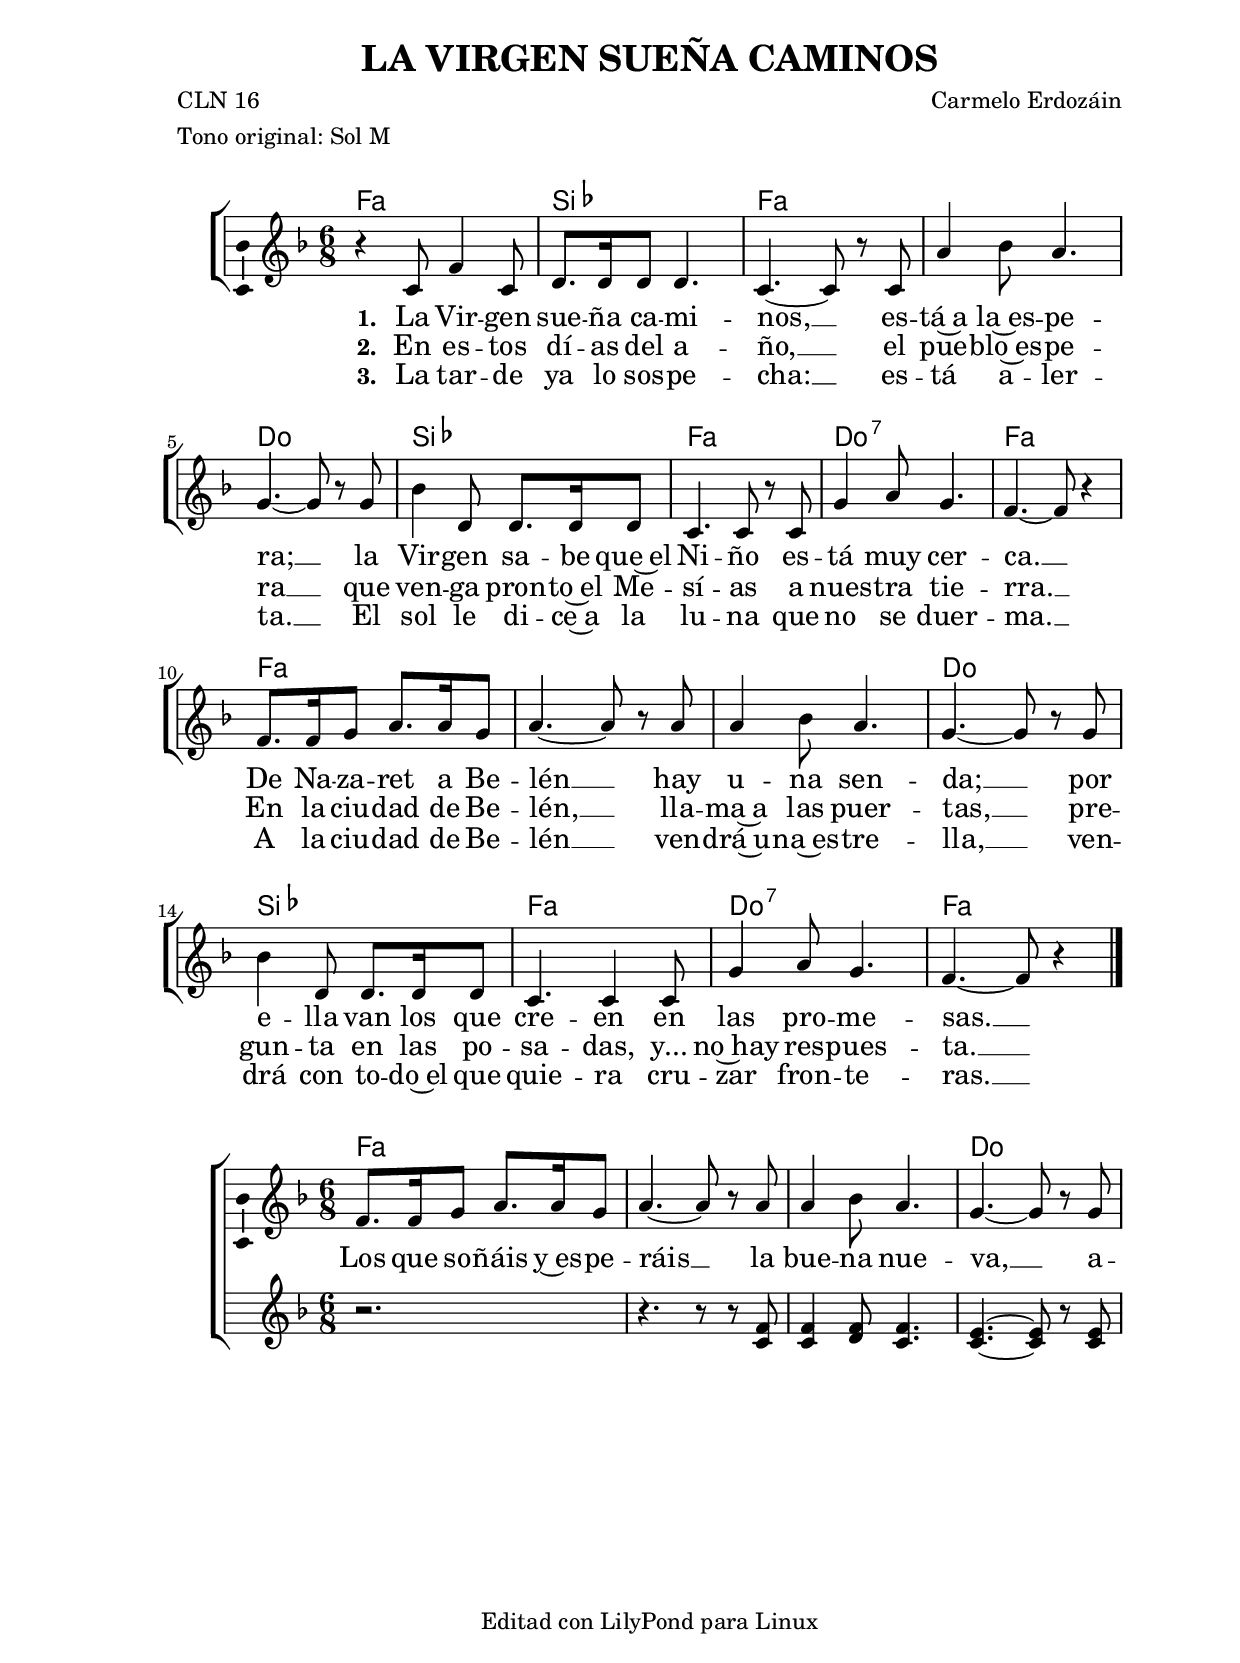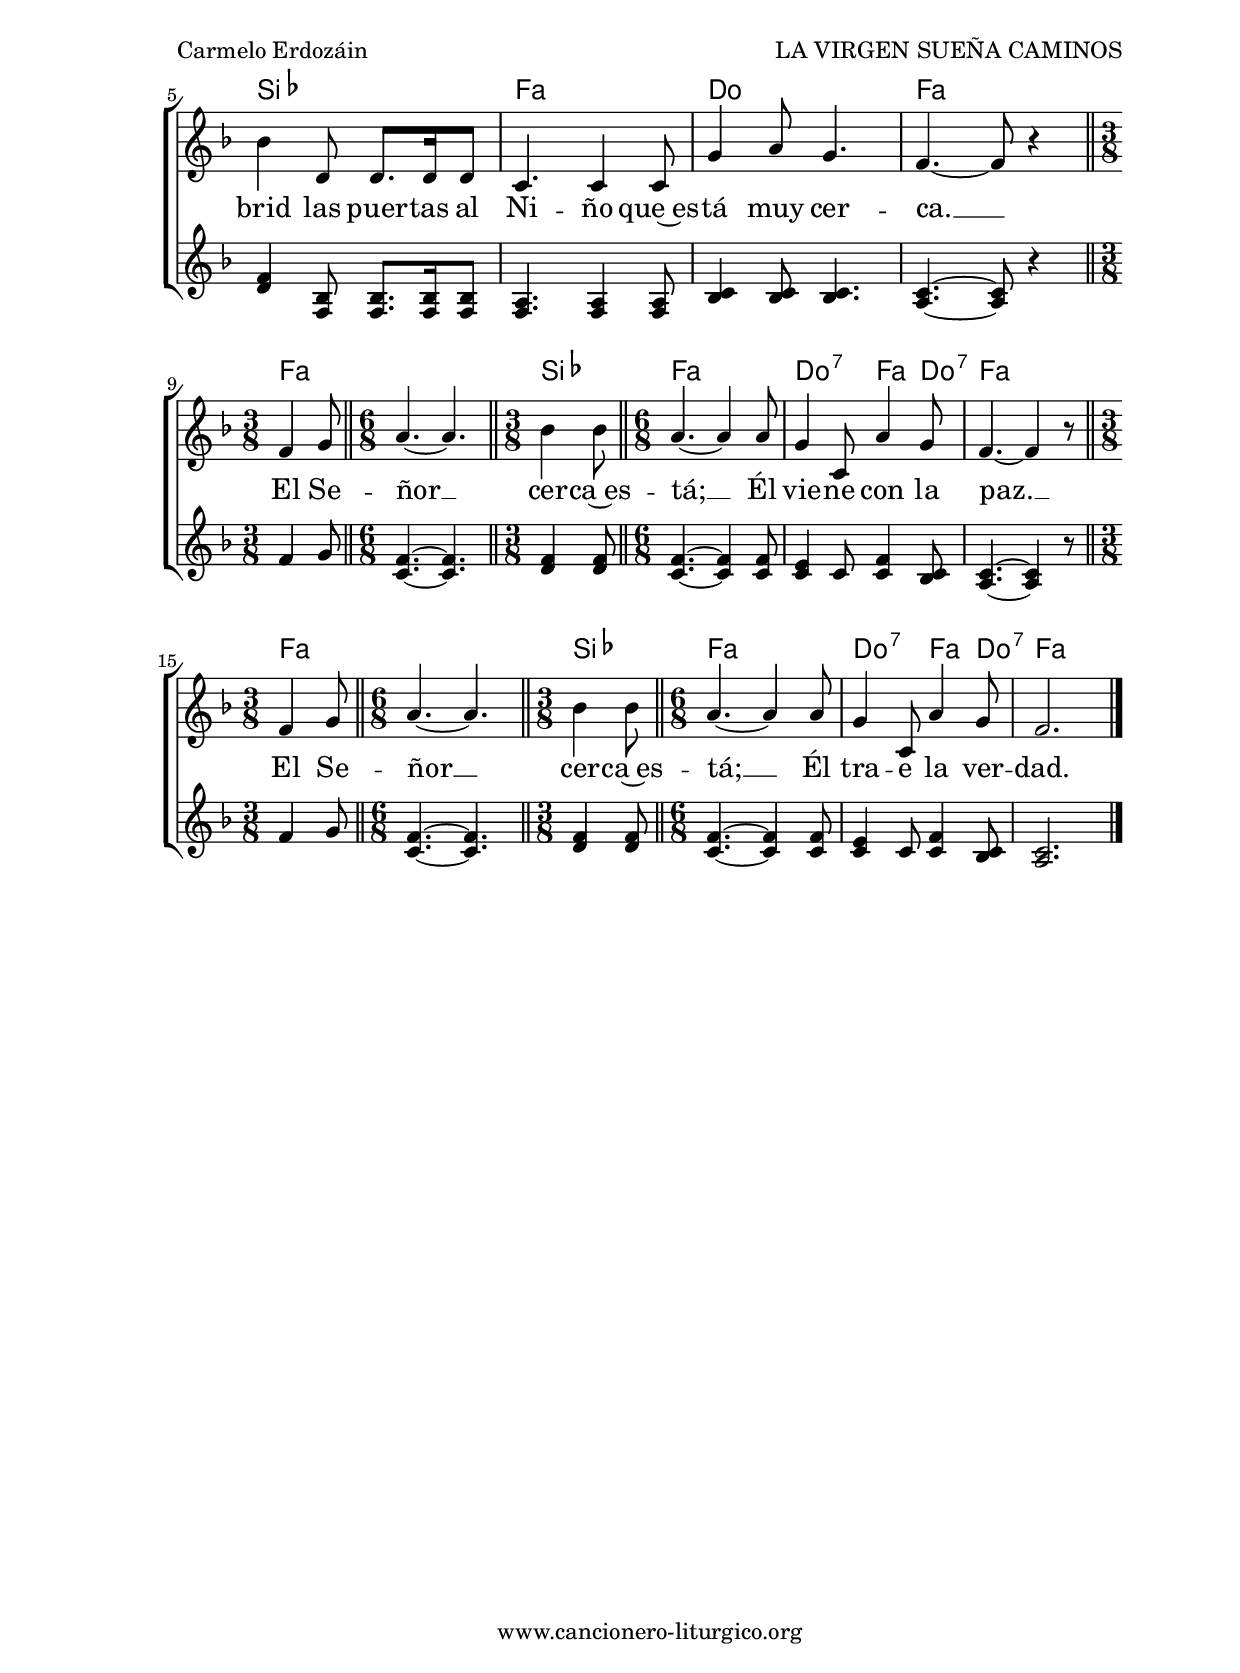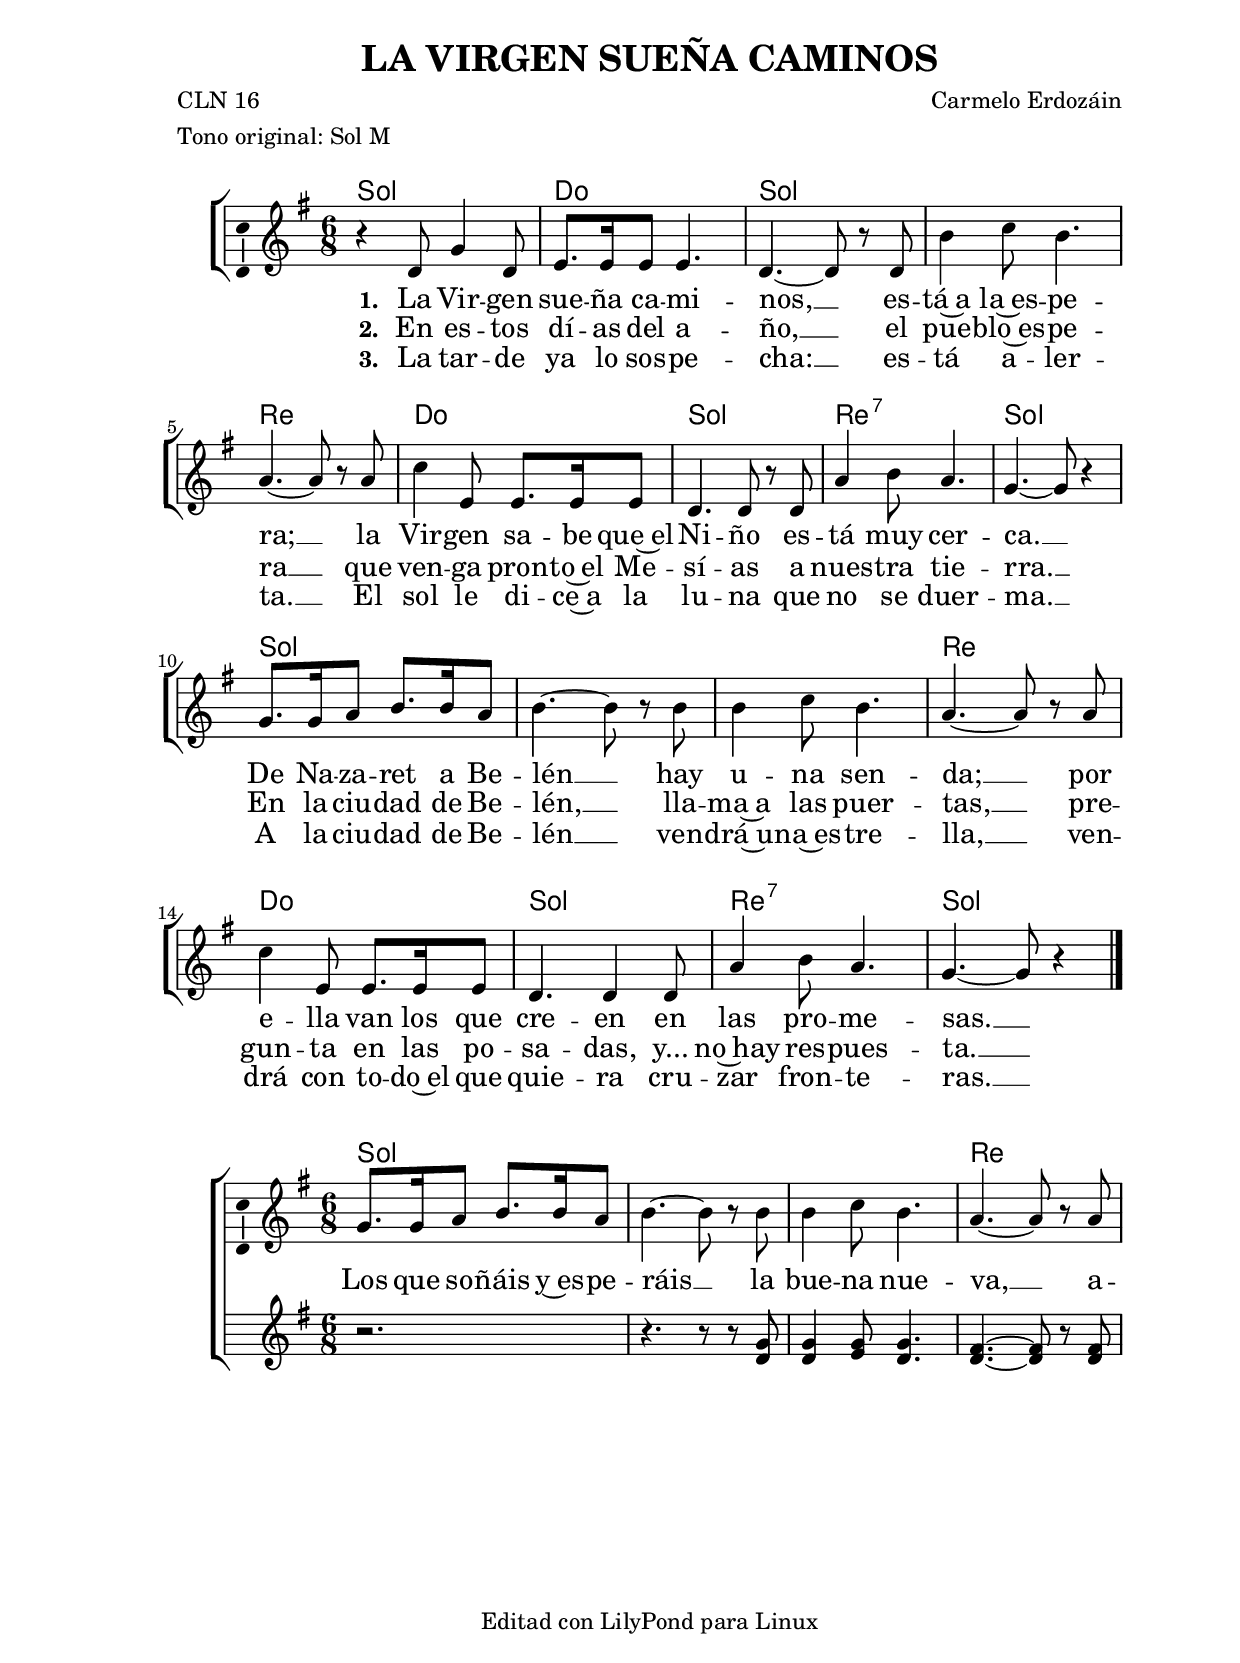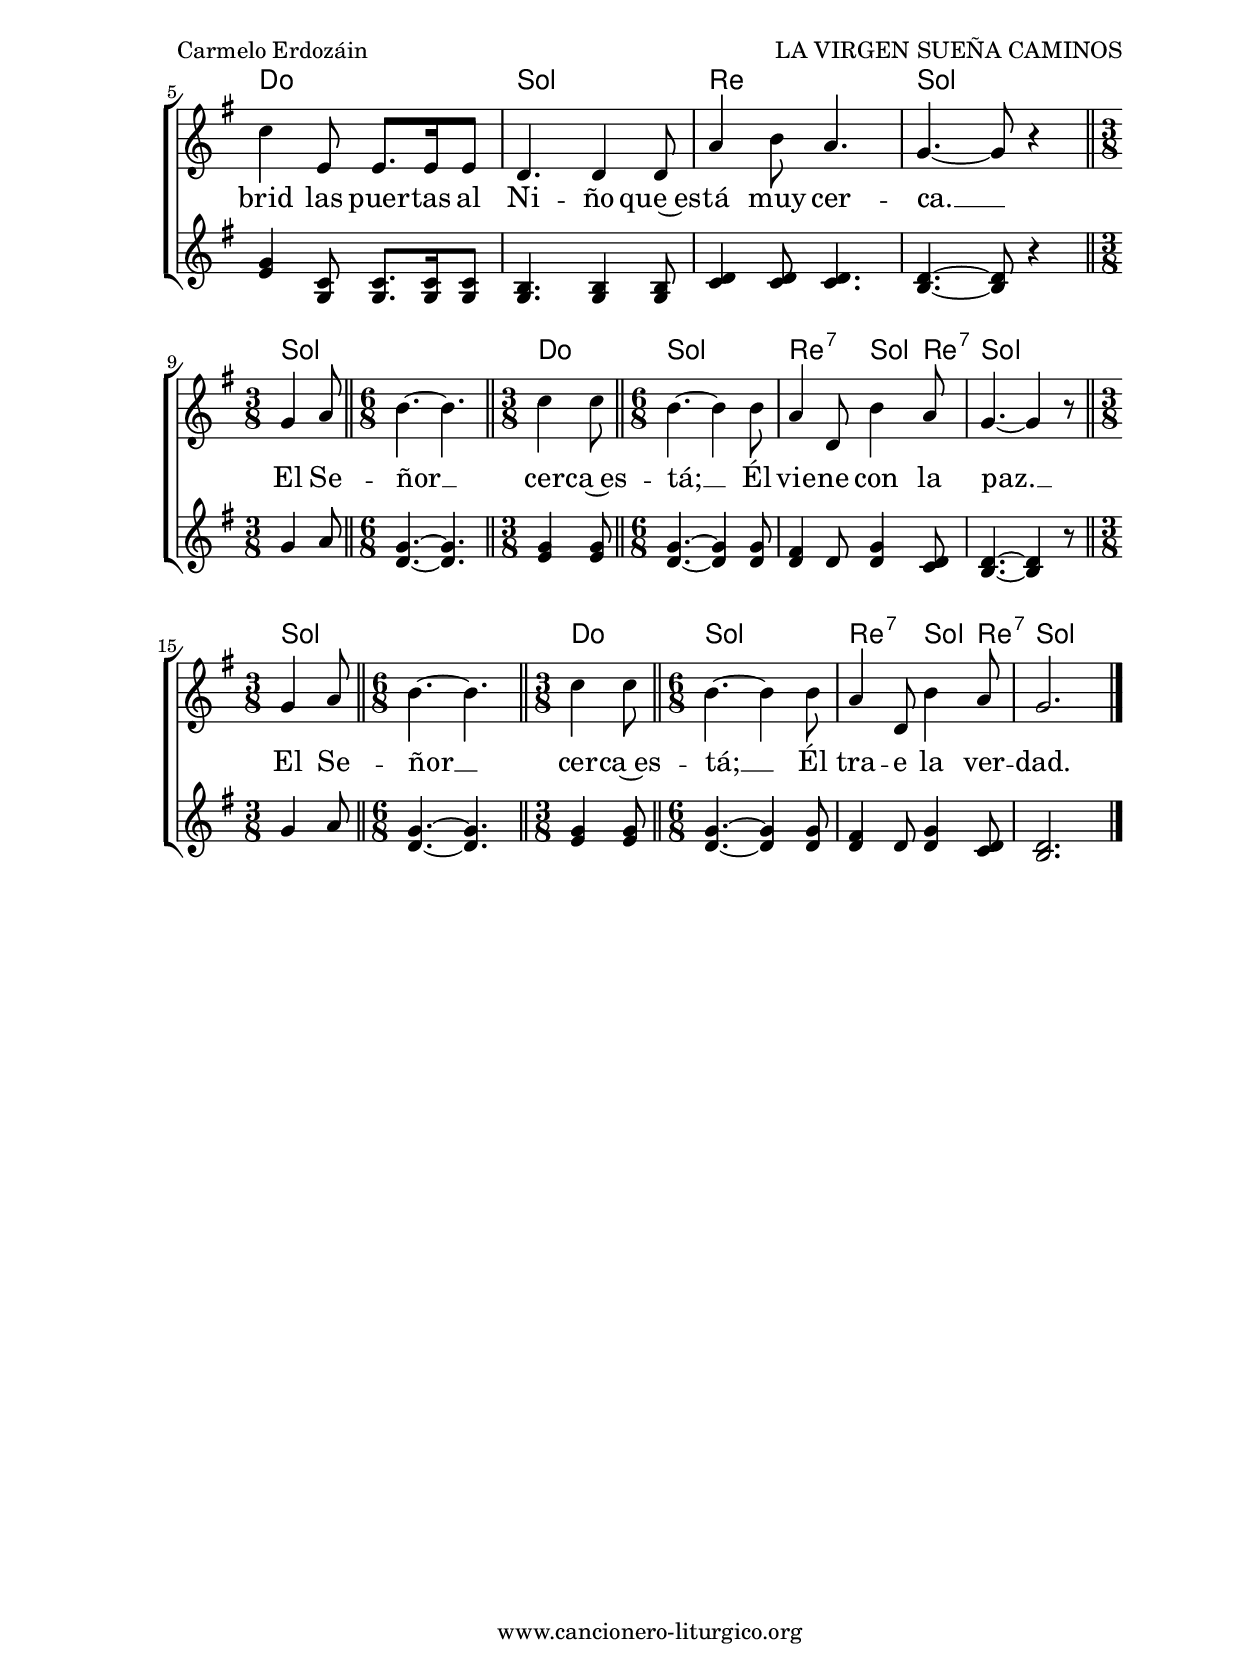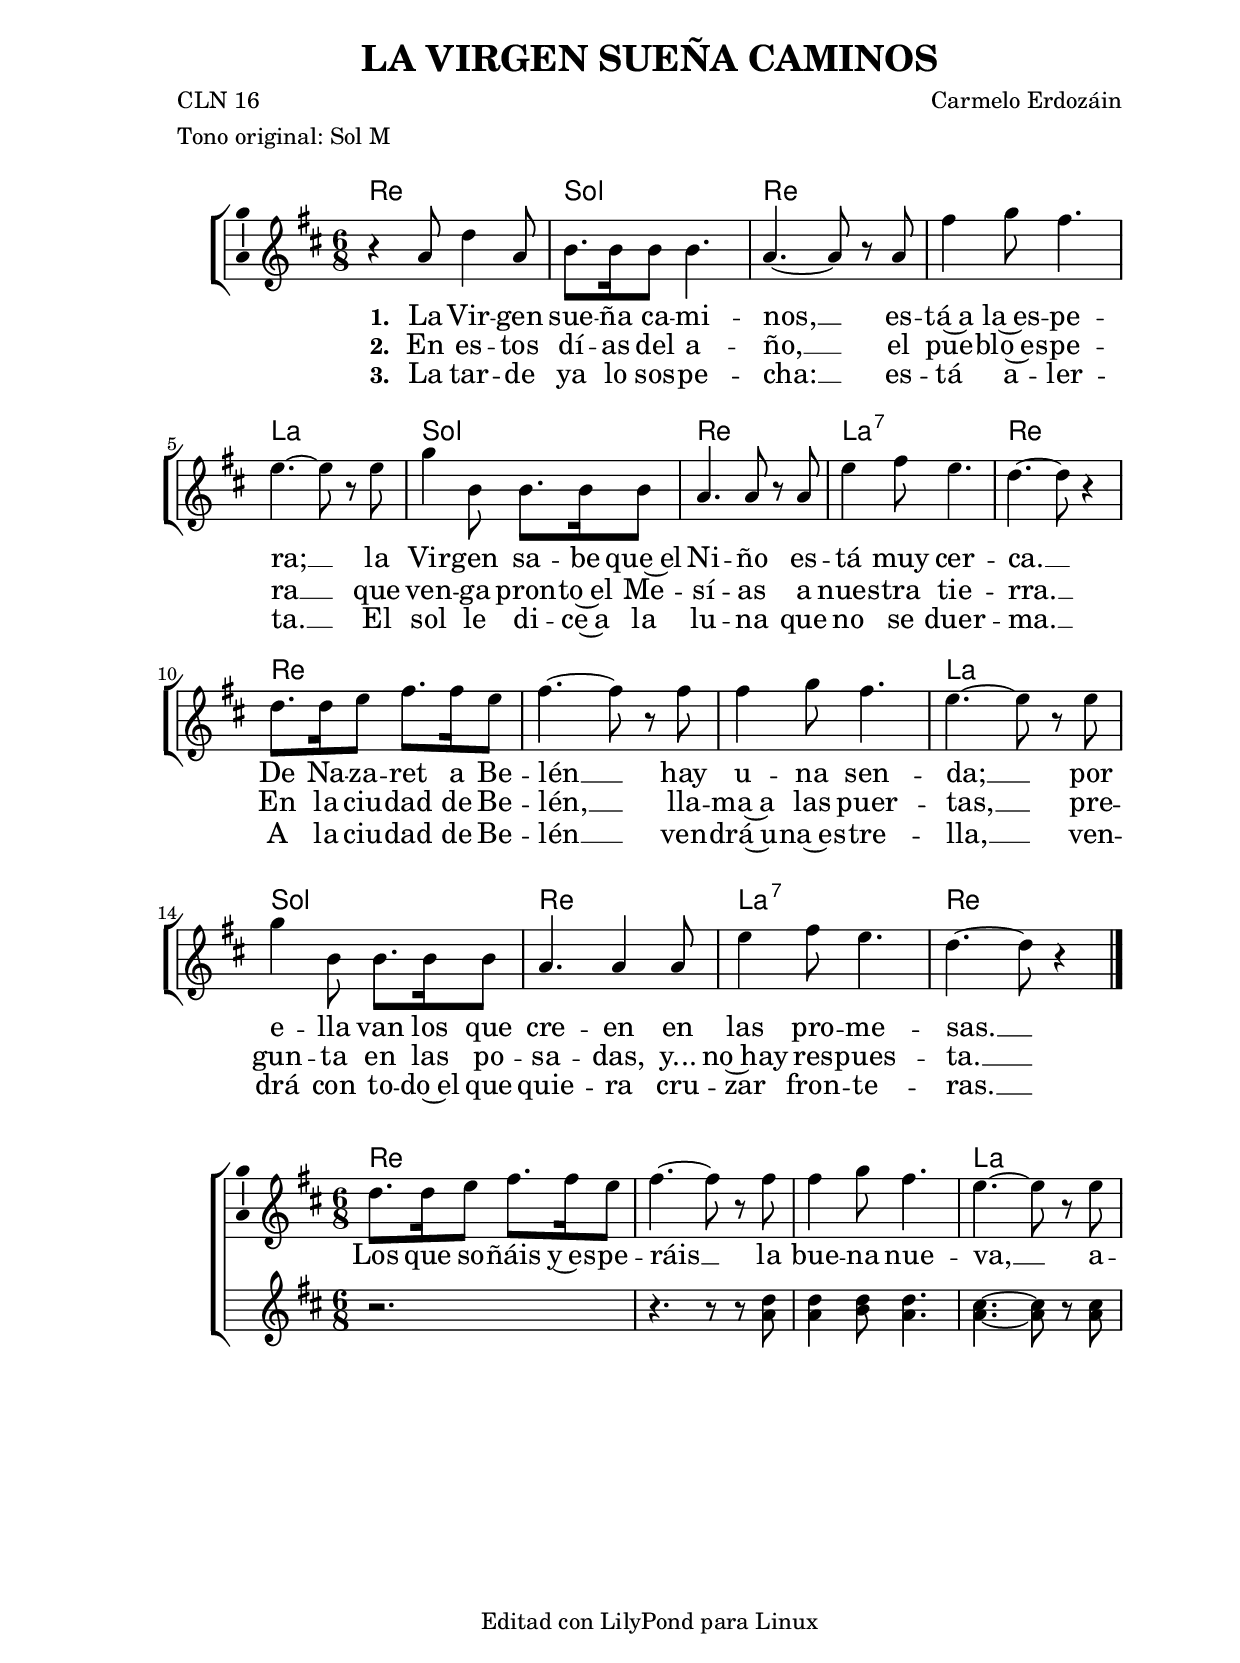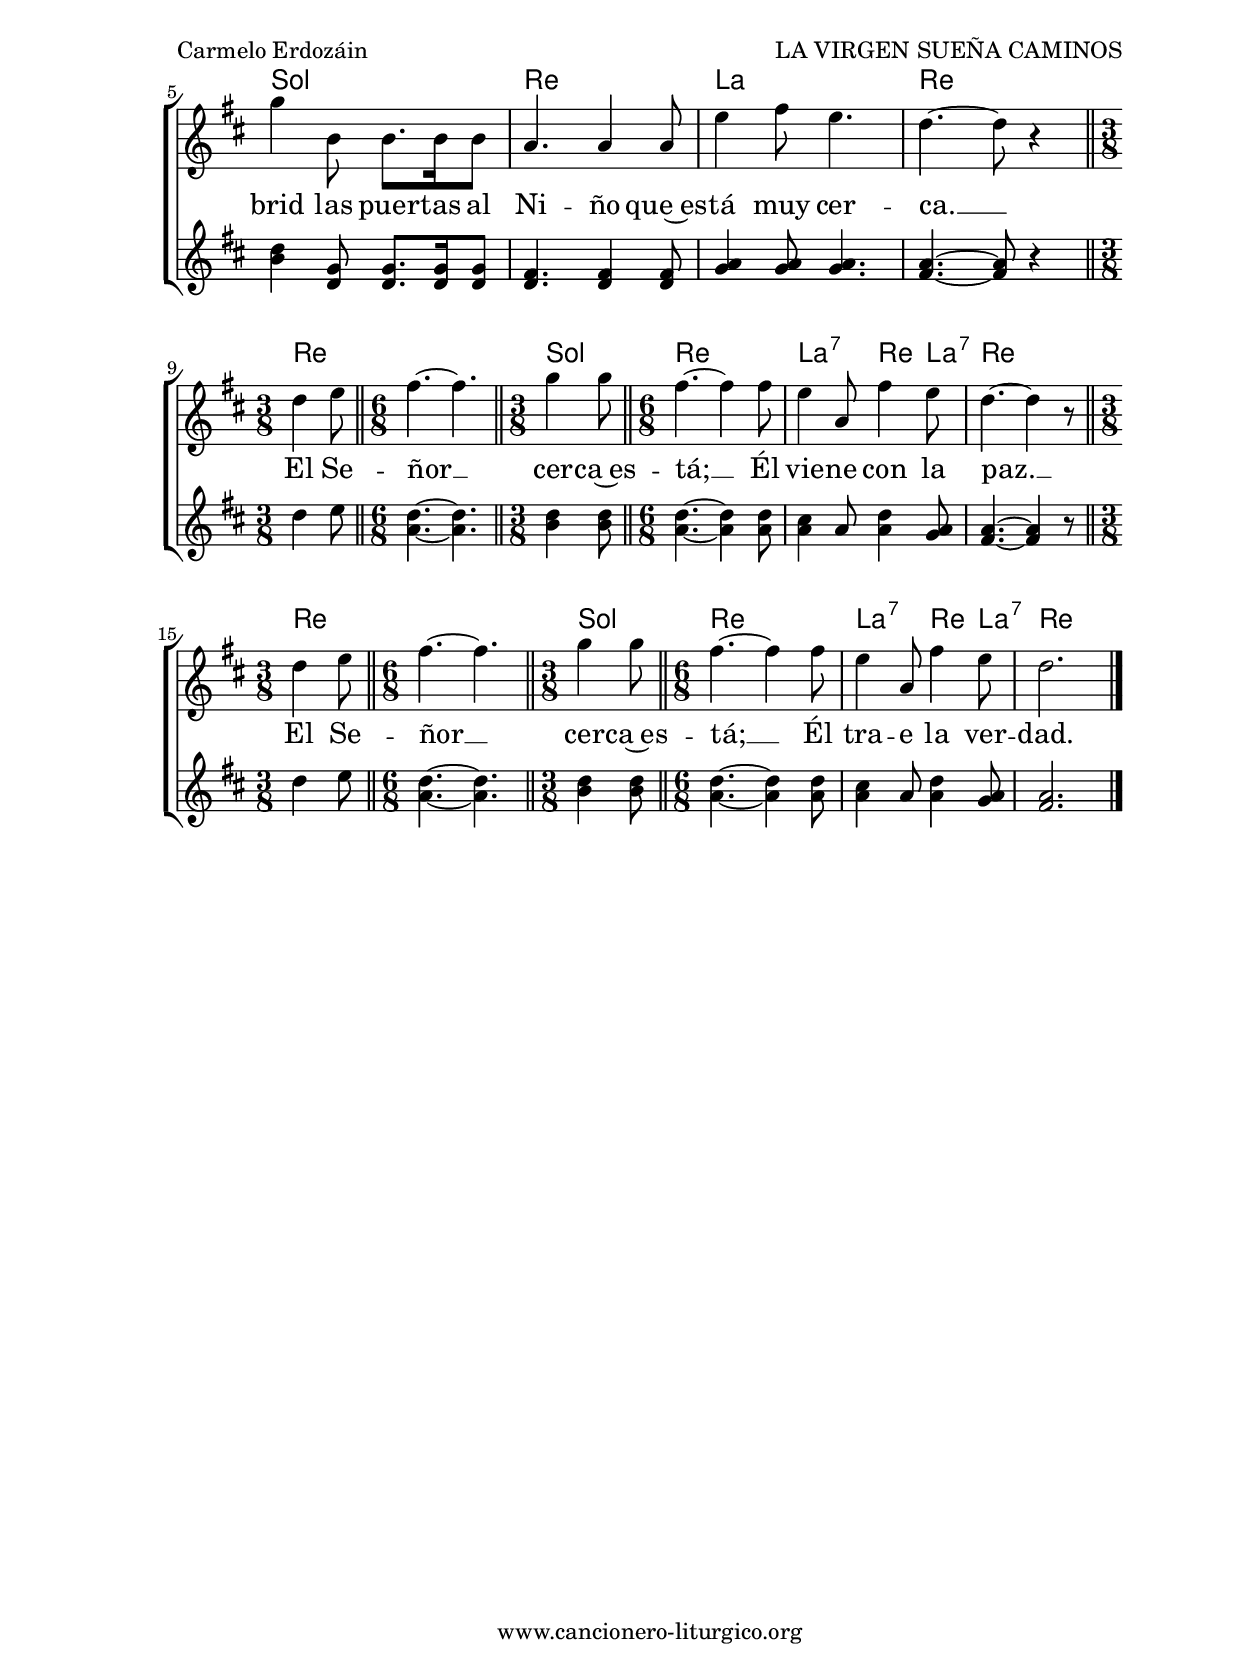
%
%para convertir .midi en .wav:
%timidity filename.midi -Ow -o finename.wav
%
%
%Para convertir de .wav a .mp3:
%lame -h -m j filename.wav
%
%
%para escuchar el midi:
%timidity nombrefichero.midi
%


%versión de lilypond para la que se ha escrito esta partitura:
\version "2.16.0"

	%Tamaño papel
	#(set-default-paper-size "a4")
	%Tamaño partitura
	#(set-global-staff-size 20)
	%No responde al pulsar sobre una nota
	#(ly:set-option 'point-and-click #f)

%parámetros del encabezamiento:
\header {
	title = "LA VIRGEN SUEÑA CAMINOS"
	subtitle = ""
	composer = "Carmelo Erdozáin"
	poet = "CLN 16"
	meter = "Tono original: Sol M"
	arranger = ""
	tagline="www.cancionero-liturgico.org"
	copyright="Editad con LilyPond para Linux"
	}

%parámetros asociados al papel:
\paper  {
	oddHeaderMarkup = \markup {\fill-line { \on-the-fly #not-first-page \fromproperty #'header:title \on-the-fly #not-first-page \fromproperty #'header:composer }}
	evenHeaderMarkup = \markup {\fill-line { \fromproperty #'header:composer \fromproperty #'header:title }}
	#(set-paper-size "a4")
	print-page-number = ##f
	first-page-number = 1
	print-first-page-number = ##f
%	head-separation = 3.0 \cm
	top-margin = 2.0 \cm
	bottom-margin = 0.5\cm
%%%	bottom-margin = -2.25\cm
	left-margin = 3.0 \cm
	line-width = 16.0 \cm 
	indent = 8\mm
	interscoreline = 2.\mm
	between-system-space = 15\mm
%	para que las partituras no llenen la hoja:
	ragged-bottom = ##t
%	idem para la última hoja:
	ragged-last-bottom = ##f
%	para que las partituras llenen el ancho del papel:
	ragged-last = ##f
	after-title-space = 2.5 \cm
%page-count=1
%system-count=8

	%Flexible Vertical Spacing
%	markup-markup-spacing =
%	#'((basic-distance . 15) (minimum-distance . 15) (padding . 3))
	markup-system-spacing =
	#'((basic-distance . 15) (minimum-distance . 15) (padding . 3))
	system-system-spacing =
	#'((basic-distance . 15) (minimum-distance . 15) (padding . 3))
	score-system-spacing =
	#'((basic-distance . 15) (minimum-distance . 15) (padding . 5))
%	top-system-spacing = % header
%	#'((basic-distance . 8) (minimum-distance . 0) (padding . 0))
%	top-markup-spacing =
%	#'((basic-distance . 20) (minimum-distance . 20) (padding . 0))
	last-bottom-spacing = % footer
	#'((basic-distance . 5) (minimum-distance . 5) (padding . 0))
%	score-markup-spacing =
%	#'((basic-distance . 16) (minimum-distance . 13) (padding . 0))

	}


%parámetros que afectan a toda la partitura:
global =  {
	%clave de sol (G):
	\clef G
	%armadura:
	\transpose g f
	\key g \major
	\tempo 4.=67
	\set Score.tempoHideNote = ##t
	}


acordes = {
	\italianChords
	\chordmode {
	\transpose g f
{

g2. c g s
d c g d:7 g
g s g d
c g d:7 g

}
	}
}

acordesest = {
	\italianChords
	\chordmode {
	\transpose g f
{

g s s d
c g d g

g4. g2. c4. g2. d4.:7 g4 d8:7 g2.

g4. g2. c4. g2. d4.:7 g4 d8:7 g2.

}
	}
}


melodia =
	\transpose g f
{
\relative c'{
\time 6/8

r4 d8 g4 d8
e8. e16 e8 e4.
d4.~d8 r8 d
b'4 c8 b4.
a4.~a8 r8 a
c4 e,8 e8. e16 e8
d4. d8 r8 d
a'4 b8 a4.
g4.~g8 r4

\break

g8. g16 a8
b8. b16 a8
b4.~b8 r8 b
b4 c8 b4.
a4.~a8 r8 a
c4 e,8 e8. e16 e8
d4. d4 d8
a'4 b8 a4.
g4.~g8 r4

\bar "|."
}
}

melodiaest =
	\transpose g f
{
\relative c''{
\time 6/8

g8. g16 a8 b8. b16 a8
b4.~b8 r8 b8
b4 c8 b4.
a4.~a8 r8 a
c4 e,8 e8. e16 e8
d4. d4 d8
a'4 b8 a4.
g4.~g8 r4

\bar"||"
\break

%Primera repetición
\time 3/8
g4 a8

\bar"||"
\time 6/8
b4.~b4.

\bar"||"
\time 3/8
c4 c8

\bar"||"
\time 6/8
b4.~b4 b8
a4 d,8 b'4 a8
g4.~g4 r8

\bar"||"
\break

%Segunda repetición
\time 3/8
g4 a8

\bar"||"
\time 6/8
b4.~b4.

\bar"||"
\time 3/8
c4 c8

\bar"||"
\time 6/8
b4.~b4 b8
a4 d,8 b'4 a8
g2.

\bar "|."
}
}

melodiab =
	\transpose g f
{
\relative c'{
\time 6/8

<<
{

r2.
r4. r8 r8 g'8
g4 g8 g4.
fis4.~fis8 r8 fis
g4 c,8 c8. c16 c8
b4. b4 b8
d4 d8 d4.
d4.~d8 r4

\bar"||"
\break

%Primera repetición
\time 3/8
g4 a8

\bar"||"
\time 6/8
g4.~g4.

\bar"||"
\time 3/8
g4 g8

\bar"||"
\time 6/8
g4.~g4 g8
fis4 s8 g4 d8
d4.~d4 r8

\bar"||"
\break

%Segunda repetición
\time 3/8
g4 a8

\bar"||"
\time 6/8
g4.~g4.

\bar"||"
\time 3/8
g4 g8

\bar"||"
\time 6/8
g4.~g4 g8
fis4 s8 g4 d8
d2.
}

{

s2.
s4. s8 s8 d8
d4 e8 d4.
d4.~d8 r8 d
e4 g,8 g8. g16 g8
g4. g4 g8
c4 c8 c4.
b4.~b8 r4

\bar"||"
\break

%Primera repetición
\time 3/8
s4 s8

\bar"||"
\time 6/8
d4.~d4.

\bar"||"
\time 3/8
e4 e8

\bar"||"
\time 6/8
d4.~d4 d8
d4 d8 d4 c8
b4.~b4 r8

\bar"||"
\break

%Segunda repetición
\time 3/8
s4 s8

\bar"||"
\time 6/8
d4.~d4.

\bar"||"
\time 3/8
e4 e8

\bar"||"
\time 6/8
d4.~d4 d8
d4 d8 d4 c8
b2.
}
>>

\bar "|."
}
}

texto = \lyricmode {

\set stanza =#"1. " La Vir -- gen sue -- ña ca -- mi -- nos, __
es -- tá~a la~es -- pe -- ra; __
la Vir -- gen sa -- be que~el Ni -- ño
es -- tá muy cer -- ca. __
De Na -- za -- ret a Be -- lén __
hay u -- na sen -- da; __
por e -- lla van los que cre -- en
en las pro -- me -- sas. __

}

textodos = \lyricmode {

\set stanza =#"2. " En es -- tos dí -- as del a -- ño, __
el pue -- blo~es -- pe -- ra __
que ven -- ga pron -- to~el Me -- sí -- as
a nues -- tra tie -- rra. __
En la ciu -- dad de Be -- lén, __
lla -- ma~a las puer -- tas, __
pre -- gun -- ta en las po -- sa -- das,
y... no~hay res -- pues -- ta. __

}

textotres = \lyricmode {

\set stanza =#"3. " La tar -- de ya lo sos -- pe -- cha: __
es -- tá a -- ler -- ta. __
El sol le di -- ce~a la lu -- na
que no se duer -- ma. __
A la ciu -- dad de Be -- lén __
ven -- drá~u -- na~es -- tre -- lla, __
ven -- drá con to -- do~el que quie -- ra
cru -- zar fron -- te -- ras. __

}

textoest = \lyricmode {

Los que so -- ñáis y~es -- pe -- ráis __
la bue -- na nue -- va, __
a -- brid las puer -- tas al Ni -- ño
que~es -- tá muy cer -- ca. __
El Se -- ñor __ cer -- ca~es -- tá; __
Él vie -- ne con la paz. __
El Se -- ñor __ cer -- ca~es -- tá; __
Él tra -- e la ver -- dad.

}


acordesStaff = \context ChordNames = acordesStaff <<
	\set chordChanges = ##t
	\acordes
	>>

acordesestStaff = \context ChordNames = acordesestStaff <<
	\set chordChanges = ##t
	\acordesest
	>>


vozStaff = \context Voice = vozStaff
\with {\consists "Ambitus_engraver"}
<<
%	\set Staff.instrumentName = ""
%	\set Staff.shortInstrumentName = ""
%	\set Staff.midiInstrument = #"cbrinet"
%	\set Staff.midiInstrument = #"cello"
%	\set Staff.midiInstrument = #"flute"
	\set Staff.midiInstrument = #"electric guitar (jazz)"
%	\set Staff.midiInstrument = #"english horn"
%	\set Staff.midiInstrument = #"violin"
%	\set Staff.midiInstrument = #"glockenspiel"
	\set Staff.midiMinimumVolume = #0.7
	\set Staff.midiMaximumVolume = #0.9
	\global
	\melodia
	>>

vozestStaff = \context Voice = vozestStaff
\with {\consists "Ambitus_engraver"}
<<
%	\set Staff.instrumentName = ""
%	\set Staff.shortInstrumentName = ""
%	\set Staff.midiInstrument = #"cbrinet"
%	\set Staff.midiInstrument = #"cello"
%	\set Staff.midiInstrument = #"flute"
	\set Staff.midiInstrument = #"electric guitar (jazz)"
%	\set Staff.midiInstrument = #"english horn"
%	\set Staff.midiInstrument = #"violin"
%	\set Staff.midiInstrument = #"glockenspiel"
	\set Staff.midiMinimumVolume = #0.7
	\set Staff.midiMaximumVolume = #0.9
	\global
	\melodiaest
	>>

vozbStaff = \context Voice = vozbStaff
<<
	\set Staff.instrumentName = ""
	\set Staff.shortInstrumentName = ""
	\override Staff.StaffSymbol #'staff-space = #(magstep -0.35)
	\set Staff.midiInstrument = #"flute"
	\set Staff.midiMinimumVolume = #0.7
	\set Staff.midiMaximumVolume = #0.9
	\global
	\melodiab
	>>


textoStaff = \context Lyrics = textoStaff <<
	\lyricsto vozStaff \texto
	>>

textodosStaff = \context Lyrics = textodosStaff <<
	\lyricsto vozStaff \textodos
	>>

textotresStaff = \context Lyrics = textotresStaff <<
	\lyricsto vozStaff \textotres
	>>

textoestStaff = \context Lyrics = textoestStaff <<
	\lyricsto vozestStaff \textoest
	>>


\book {
	\score {
		\context ChoirStaff {
			\override StaffGroup.SystemStartBracket #'collapse-height = #1
			\override Score.SystemStartBar #'collapse-height = #1
			<<
			\acordesStaff
			\vozStaff
			\textoStaff
			\textodosStaff
			\textotresStaff
			>>
			}
		\layout {
	    		\context {
				\Lyrics
				\override LyricText #'font-size = #2
				}
	   		 \context {
				\Score
				\override StaffSymbol #'staff-space = #(magstep +3)
				}
			}
		}
	\score {
		\context ChoirStaff {
%			\override StaffGroup.SystemStartBracket #'collapse-height = #1
%			\override Score.SystemStartBar #'collapse-height = #1
			<<
			\acordesestStaff
			\vozestStaff
			\textoestStaff
			\vozbStaff
			>>
			}
		\layout {
	    		\context {
				\Lyrics
				\override LyricText #'font-size = #2
				}
	   		 \context {
				\Score
				\override StaffSymbol #'staff-space = #(magstep +3)
				}
			}
		}
	\score {
		\unfoldRepeats
		\context ChoirStaff {
			<<
			\acordesStaff
			\vozStaff
			>>
			<<
			\acordesestStaff
			\vozestStaff
			\vozbStaff
			>>
			}
		\midi {
	  		\context {
	  			\Score
				tempoWholesPerMinute = #(ly:make-moment 70 4)
				}
			}
		}
	}



#(define output-suffix "C")
\book {
	\score {
		\context ChoirStaff {
			\override StaffGroup.SystemStartBracket #'collapse-height = #1
			\override Score.SystemStartBar #'collapse-height = #1
\transpose c d
			<<
			\acordesStaff
			\vozStaff
			\textoStaff
			\textodosStaff
			\textotresStaff
			>>
			}
		\layout {
	    		\context {
				\Lyrics
				\override LyricText #'font-size = #2
				}
	   		 \context {
				\Score
				\override StaffSymbol #'staff-space = #(magstep +3)
				}
			}
		}
	\score {
		\context ChoirStaff {
%			\override StaffGroup.SystemStartBracket #'collapse-height = #1
%			\override Score.SystemStartBar #'collapse-height = #1
\transpose c d
			<<
			\acordesestStaff
			\vozestStaff
			\textoestStaff
			\vozbStaff
			>>
			}
		\layout {
	    		\context {
				\Lyrics
				\override LyricText #'font-size = #2
				}
	   		 \context {
				\Score
				\override StaffSymbol #'staff-space = #(magstep +3)
				}
			}
		}
	}

#(define output-suffix "S")
\book {
	\score {
		\context ChoirStaff {
			\override StaffGroup.SystemStartBracket #'collapse-height = #1
			\override Score.SystemStartBar #'collapse-height = #1
\transpose c a
			<<
			\acordesStaff
			\vozStaff
			\textoStaff
			\textodosStaff
			\textotresStaff
			>>
			}
		\layout {
	    		\context {
				\Lyrics
				\override LyricText #'font-size = #2
				}
	   		 \context {
				\Score
				\override StaffSymbol #'staff-space = #(magstep +3)
				}
			}
		}
	\score {
		\context ChoirStaff {
%			\override StaffGroup.SystemStartBracket #'collapse-height = #1
%			\override Score.SystemStartBar #'collapse-height = #1
\transpose c a
			<<
			\acordesestStaff
			\vozestStaff
			\textoestStaff
			\vozbStaff
			>>
			}
		\layout {
	    		\context {
				\Lyrics
				\override LyricText #'font-size = #2
				}
	   		 \context {
				\Score
				\override StaffSymbol #'staff-space = #(magstep +3)
				}
			}
		}
	}


